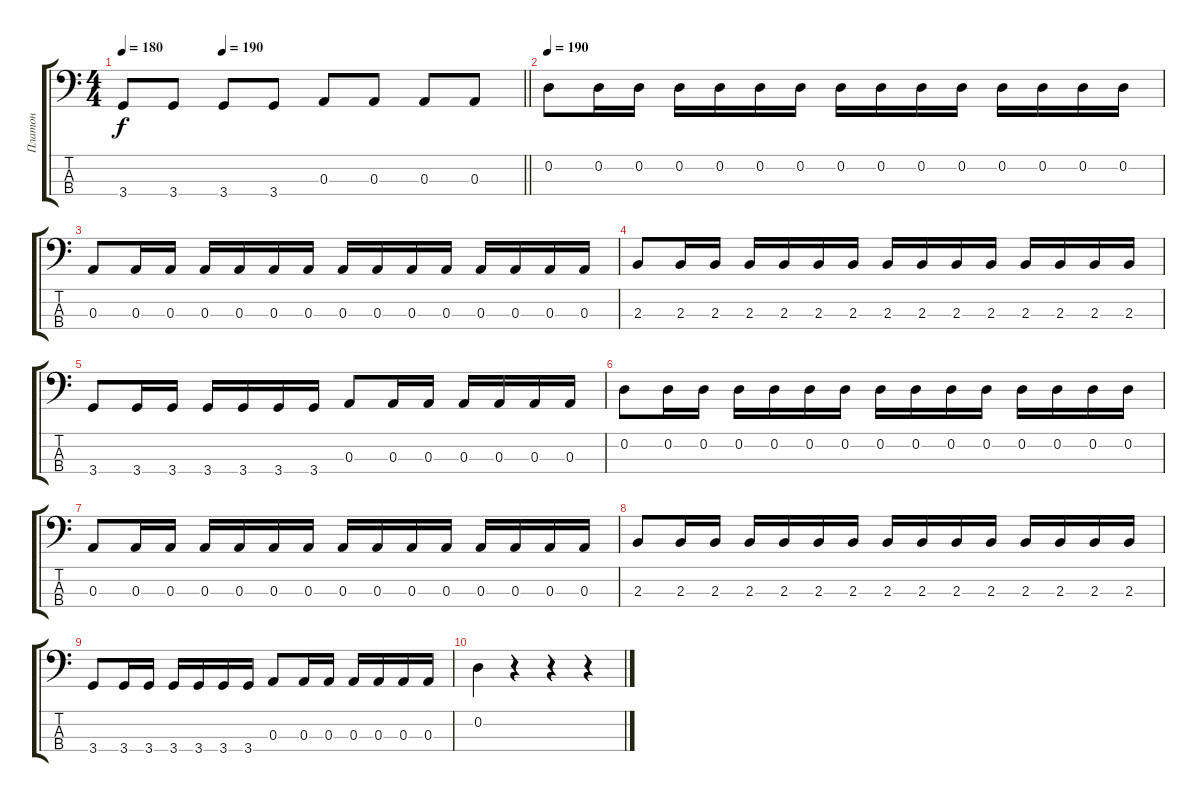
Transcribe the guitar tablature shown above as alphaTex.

\track ("Платон" "Платон") {instrument electricbassfinger}
\staff {score tabs}
\tuning (G2 D2 A1 E1) {hide}
\ts (4 4)
\tempo 180
\tempo (190 0.25)
\clef f4
\barLineRight lightlight
\ks c
3.4.8{dy f} 3.4.8 3.4.8 3.4.8 0.3.8 0.3.8 0.3.8 0.3.8 |
\tempo 190
0.2.8 0.2.16 0.2.16 0.2.16 0.2.16 0.2.16 0.2.16 0.2.16 0.2.16 0.2.16 0.2.16 0.2.16 0.2.16 0.2.16 0.2.16 |
0.3.8 0.3.16 0.3.16 0.3.16 0.3.16 0.3.16 0.3.16 0.3.16 0.3.16 0.3.16 0.3.16 0.3.16 0.3.16 0.3.16 0.3.16 |
2.3.8 2.3.16 2.3.16 2.3.16 2.3.16 2.3.16 2.3.16 2.3.16 2.3.16 2.3.16 2.3.16 2.3.16 2.3.16 2.3.16 2.3.16 |
3.4.8 3.4.16 3.4.16 3.4.16 3.4.16 3.4.16 3.4.16 0.3.8 0.3.16 0.3.16 0.3.16 0.3.16 0.3.16 0.3.16 |
0.2.8 0.2.16 0.2.16 0.2.16 0.2.16 0.2.16 0.2.16 0.2.16 0.2.16 0.2.16 0.2.16 0.2.16 0.2.16 0.2.16 0.2.16 |
0.3.8 0.3.16 0.3.16 0.3.16 0.3.16 0.3.16 0.3.16 0.3.16 0.3.16 0.3.16 0.3.16 0.3.16 0.3.16 0.3.16 0.3.16 |
2.3.8 2.3.16 2.3.16 2.3.16 2.3.16 2.3.16 2.3.16 2.3.16 2.3.16 2.3.16 2.3.16 2.3.16 2.3.16 2.3.16 2.3.16 |
3.4.8 3.4.16 3.4.16 3.4.16 3.4.16 3.4.16 3.4.16 0.3.8 0.3.16 0.3.16 0.3.16 0.3.16 0.3.16 0.3.16 |
0.2.4 r.4 r.4 r.4
